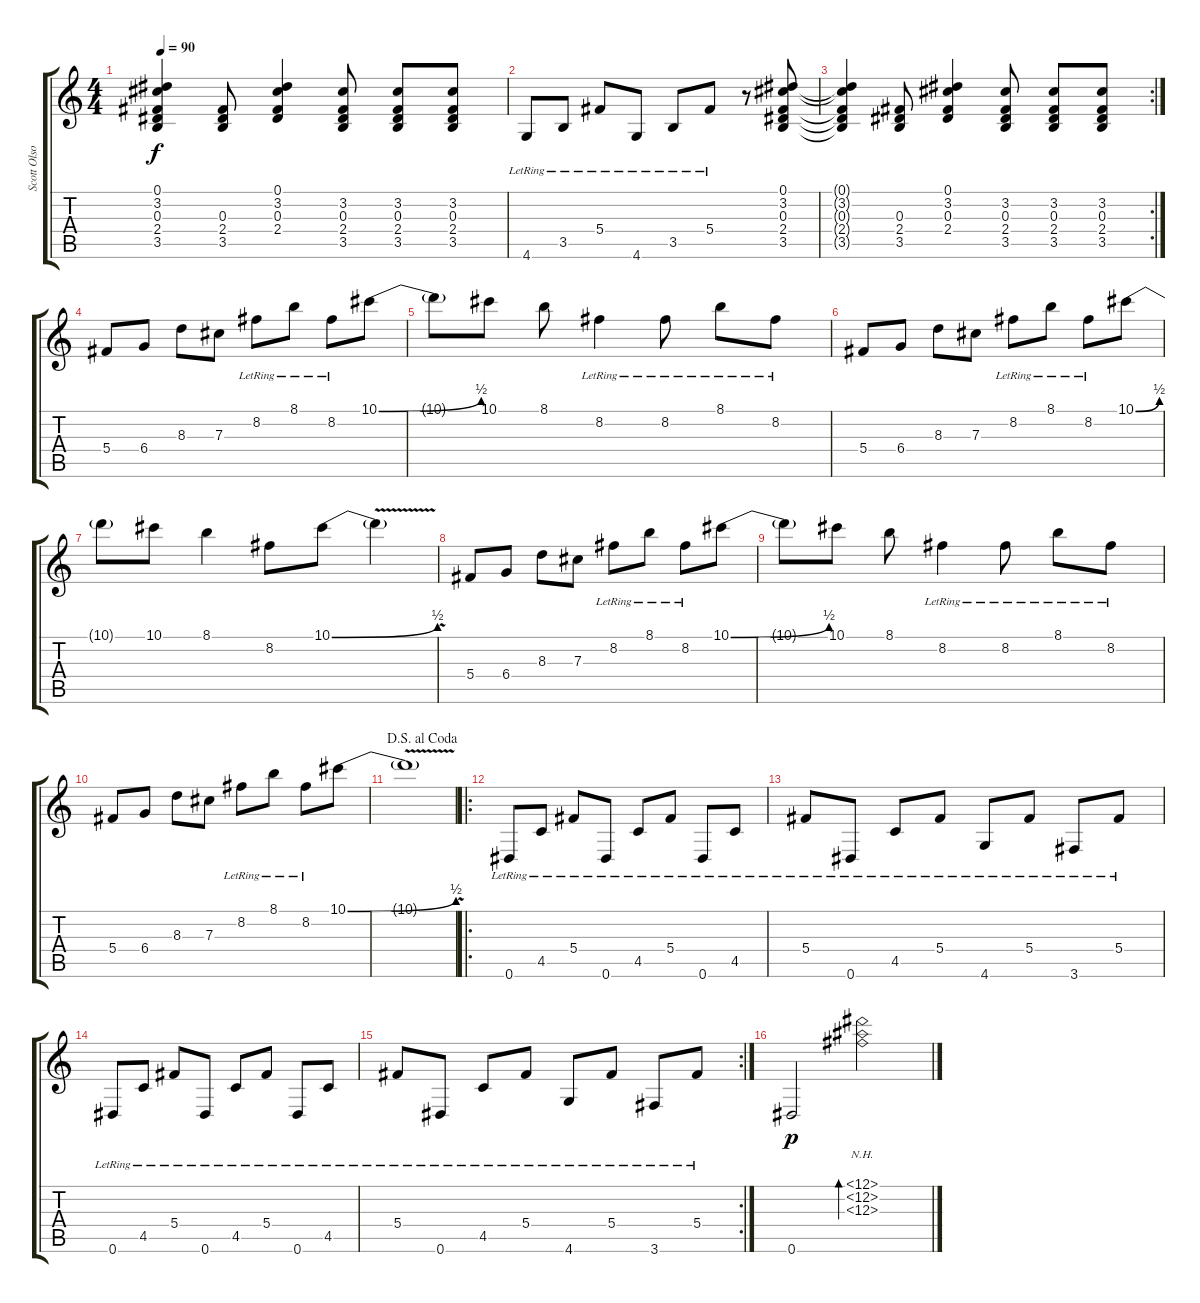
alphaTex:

\track ("Scott Olson" "Scott Olso") {instrument acousticguitarsteel}
\staff {score tabs}
\tuning (Eb4 Bb3 Gb3 Db3 Ab2 Eb2) {hide}
\ts (4 4)
\tempo 90
\clef g2
\ks c
(0.1{t} 3.2{t} 0.3{t} 2.4{t} 3.5{t}).4{dy f} (0.3 2.4 3.5).8 (0.1 3.2 0.3 2.4).4 (3.2 0.3 2.4 3.5).8 (3.2 0.3 2.4 3.5).8 (3.2 0.3 2.4 3.5).8 |
4.6{lr}.8 3.5{lr}.8 5.4{lr}.8 4.6{lr}.8 3.5{lr}.8 5.4{lr}.8 r.8 (0.1 3.2 0.3 2.4 3.5).8 |
\rc 2
(0.1{t} 3.2{t} 0.3{t} 2.4{t} 3.5{t}).4 (0.3 2.4 3.5).8 (0.1 3.2 0.3 2.4).4 (3.2 0.3 2.4 3.5).8 (3.2 0.3 2.4 3.5).8 (3.2 0.3 2.4 3.5).8 |
5.4.8 6.4.8 8.3.8 7.3.8 8.2{lr}.8 8.1{lr}.8 8.2{lr}.8 10.1{be (bend 0 0 60 2)}.8 |
10.1{t}.8 10.1.8 8.1.8 8.2{lr}.4 8.2{lr}.8 8.1{lr}.8 8.2{lr}.8 |
5.4.8 6.4.8 8.3.8 7.3.8 8.2{lr}.8 8.1{lr}.8 8.2{lr}.8 10.1{be (bend 0 0 60 2)}.8 |
10.1{t}.8 10.1.8 8.1.4 8.2.8 10.1{be (bend 0 0 60 2)}.8 10.1{v t}.4 |
5.4.8 6.4.8 8.3.8 7.3.8 8.2{lr}.8 8.1{lr}.8 8.2{lr}.8 10.1{be (bend 0 0 60 2)}.8 |
10.1{t}.8 10.1.8 8.1.8 8.2{lr}.4 8.2{lr}.8 8.1{lr}.8 8.2{lr}.8 |
5.4.8 6.4.8 8.3.8 7.3.8 8.2{lr}.8 8.1{lr}.8 8.2{lr}.8 10.1{be (bend 0 0 60 2)}.8 |
\jump dalsegnoalcoda
10.1{v t}.1 |
\ro
0.6{lr}.8 4.5{lr}.8 5.4{lr}.8 0.6{lr}.8 4.5{lr}.8 5.4{lr}.8 0.6{lr}.8 4.5{lr}.8 |
5.4{lr}.8 0.6{lr}.8 4.5{lr}.8 5.4{lr}.8 4.6{lr}.8 5.4{lr}.8 3.6{lr}.8 5.4{lr}.8 |
0.6{lr}.8 4.5{lr}.8 5.4{lr}.8 0.6{lr}.8 4.5{lr}.8 5.4{lr}.8 0.6{lr}.8 4.5{lr}.8 |
\rc 2
5.4{lr}.8 0.6{lr}.8 4.5{lr}.8 5.4{lr}.8 4.6{lr}.8 5.4{lr}.8 3.6{lr}.8 5.4{lr}.8 |
0.6.2{dy p} (12.1{nh} 12.2{nh} 12.3{nh}).2{bd 30}
